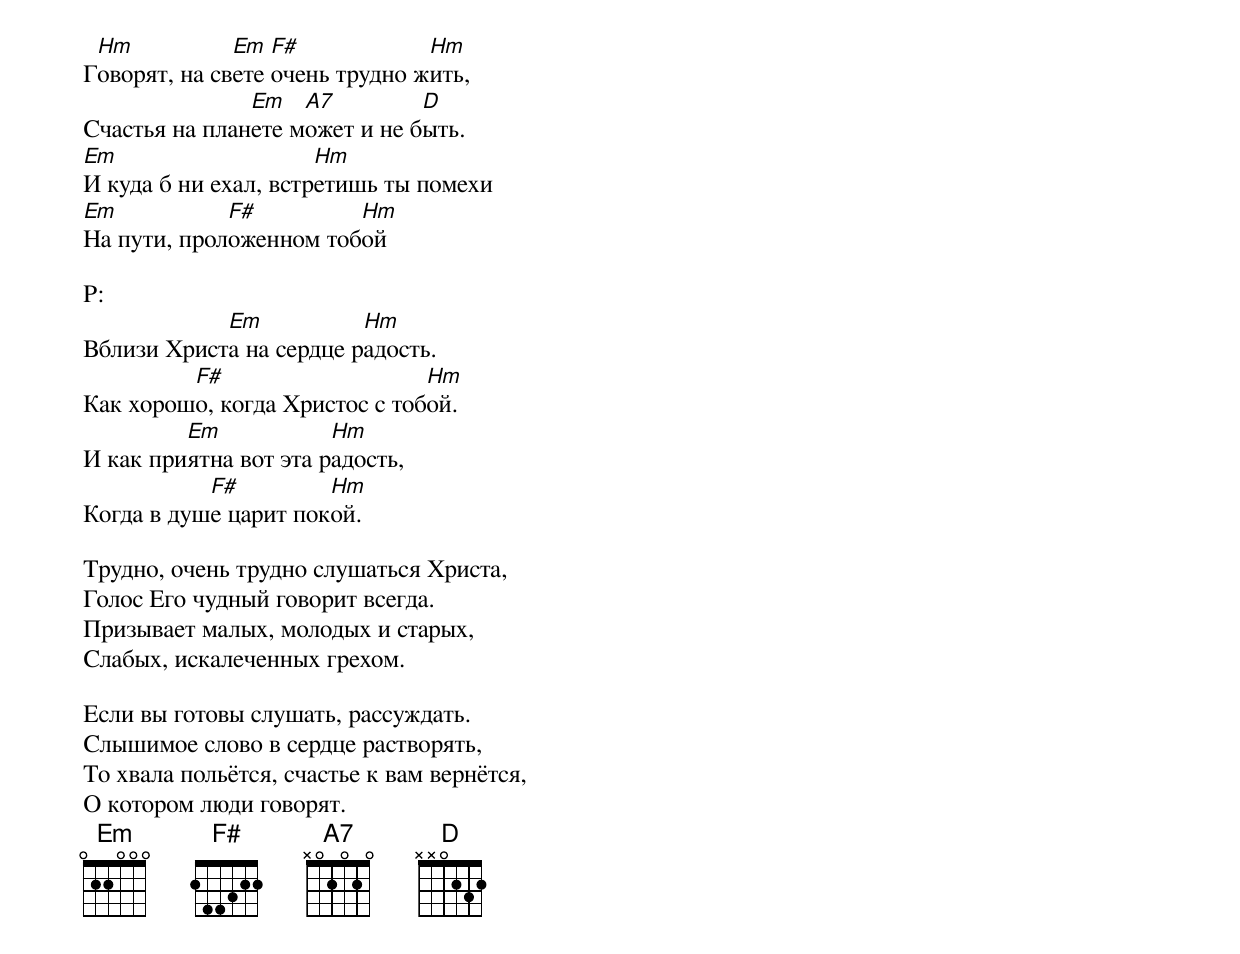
Г[Hm]оворят, на св[Em]ете [F#]очень трудно ж[Hm]ить,
Счастья на план[Em]ете м[A7]ожет и не б[D]ыть.
[Em]И куда б ни ехал, встр[Hm]етишь ты помехи
[Em]На пути, прол[F#]оженном тоб[Hm]ой

P:
Вблизи Христ[Em]а на сердце р[Hm]адость.
Как хорош[F#]о, когда Христос с тоб[Hm]ой.
И как при[Em]ятна вот эта р[Hm]адость,
Когда в душ[F#]е царит пок[Hm]ой.

Трудно, очень трудно слушаться Христа,
Голос Его чудный говорит всегда.
Призывает малых, молодых и старых,
Слабых, искалеченных грехом.

Если вы готовы слушать, рассуждать.
Слышимое слово в сердце растворять,
То хвала польётся, счастье к вам вернётся,
О котором люди говорят.
